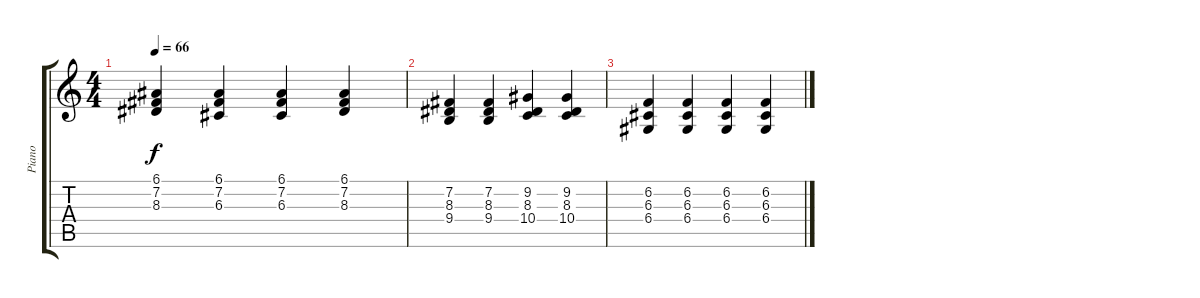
\track ("Piano" "Piano") {instrument acousticgrandpiano}
\staff {score tabs}
\tuning (E4 B3 G3 D3 A2 E2) {hide}
\ts (4 4)
\tempo 66
\clef g2
\ks c
(6.1 7.2 8.3).4{dy f} (6.1 7.2 6.3).4 (6.1 7.2 6.3).4 (6.1 7.2 8.3).4 |
(7.2 8.3 9.4).4 (7.2 8.3 9.4).4 (9.2 8.3 10.4).4 (9.2 8.3 10.4).4 |
(6.2 6.3 6.4).4 (6.2 6.3 6.4).4 (6.2 6.3 6.4).4 (6.2 6.3 6.4).4
